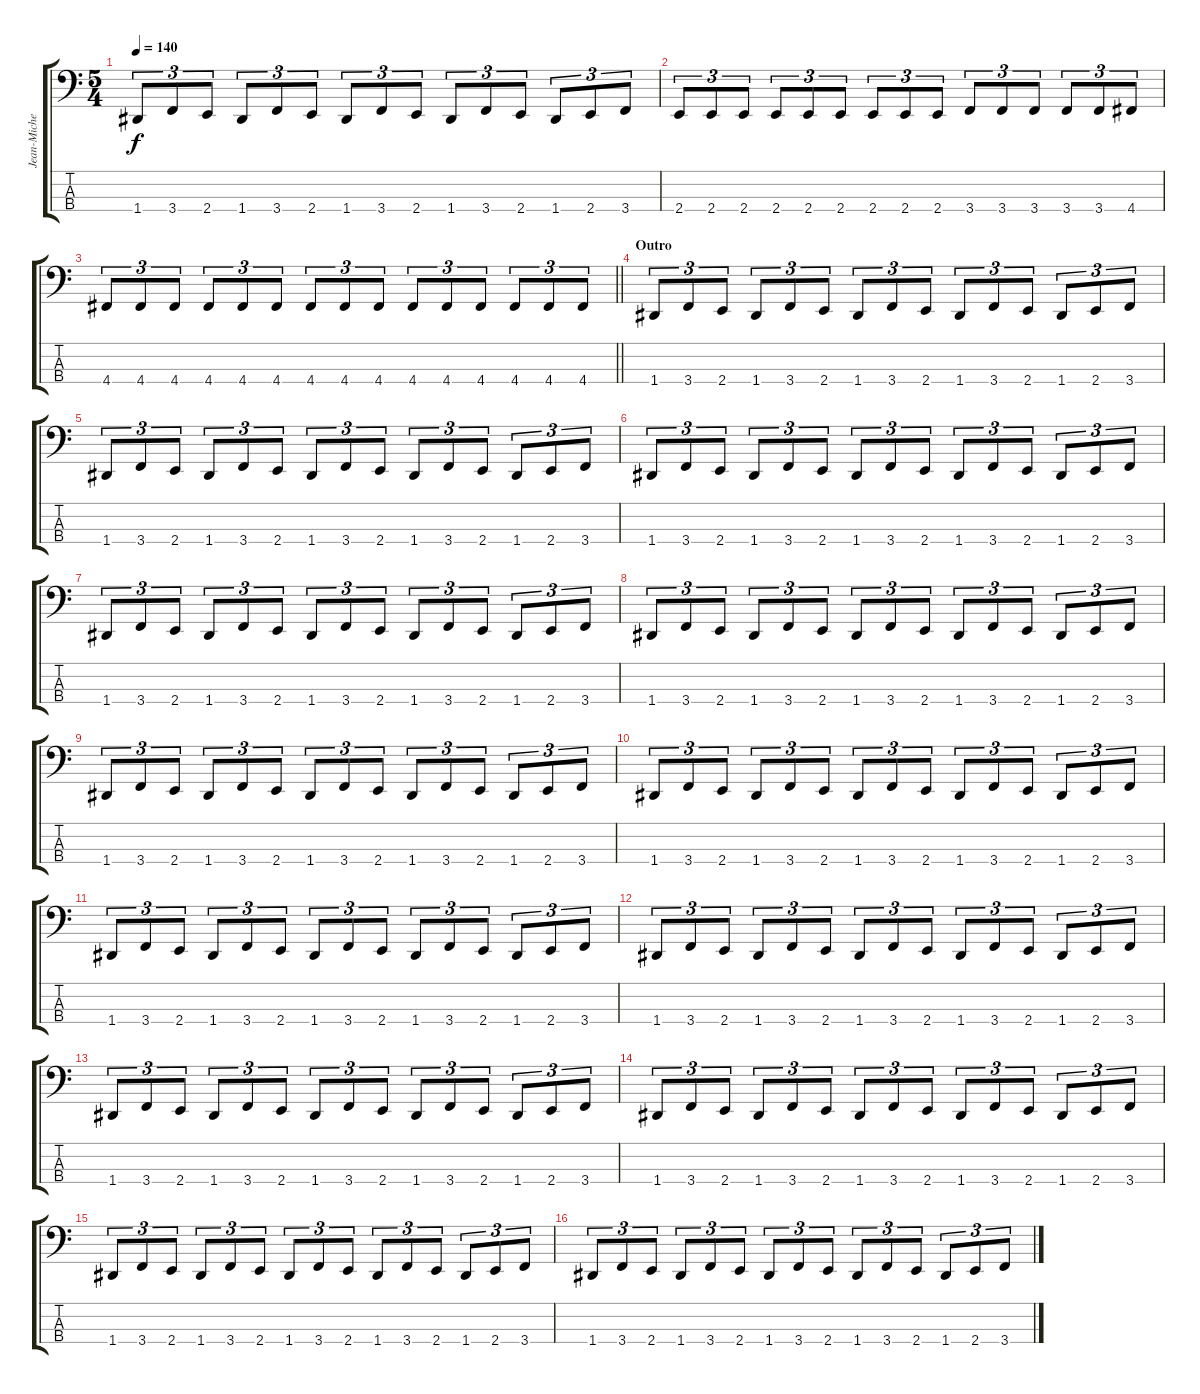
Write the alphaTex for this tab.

\track ("Jean-Michel Labadie" "Jean-Miche") {instrument electricbasspick}
\staff {score tabs}
\tuning (F2 C2 G1 D1) {hide}
\ts (5 4)
\tempo 140
\clef f4
\ks c
1.4.8{tu (3 2) dy f} 3.4.8{tu (3 2)} 2.4.8{tu (3 2)} 1.4.8{tu (3 2)} 3.4.8{tu (3 2)} 2.4.8{tu (3 2)} 1.4.8{tu (3 2)} 3.4.8{tu (3 2)} 2.4.8{tu (3 2)} 1.4.8{tu (3 2)} 3.4.8{tu (3 2)} 2.4.8{tu (3 2)} 1.4.8{tu (3 2)} 2.4.8{tu (3 2)} 3.4.8{tu (3 2)} |
2.4.8{tu (3 2)} 2.4.8{tu (3 2)} 2.4.8{tu (3 2)} 2.4.8{tu (3 2)} 2.4.8{tu (3 2)} 2.4.8{tu (3 2)} 2.4.8{tu (3 2)} 2.4.8{tu (3 2)} 2.4.8{tu (3 2)} 3.4.8{tu (3 2)} 3.4.8{tu (3 2)} 3.4.8{tu (3 2)} 3.4.8{tu (3 2)} 3.4.8{tu (3 2)} 4.4.8{tu (3 2)} |
\barLineRight lightlight
4.4.8{tu (3 2)} 4.4.8{tu (3 2)} 4.4.8{tu (3 2)} 4.4.8{tu (3 2)} 4.4.8{tu (3 2)} 4.4.8{tu (3 2)} 4.4.8{tu (3 2)} 4.4.8{tu (3 2)} 4.4.8{tu (3 2)} 4.4.8{tu (3 2)} 4.4.8{tu (3 2)} 4.4.8{tu (3 2)} 4.4.8{tu (3 2)} 4.4.8{tu (3 2)} 4.4.8{tu (3 2)} |
\section ("" "Outro")
1.4.8{tu (3 2)} 3.4.8{tu (3 2)} 2.4.8{tu (3 2)} 1.4.8{tu (3 2)} 3.4.8{tu (3 2)} 2.4.8{tu (3 2)} 1.4.8{tu (3 2)} 3.4.8{tu (3 2)} 2.4.8{tu (3 2)} 1.4.8{tu (3 2)} 3.4.8{tu (3 2)} 2.4.8{tu (3 2)} 1.4.8{tu (3 2)} 2.4.8{tu (3 2)} 3.4.8{tu (3 2)} |
1.4.8{tu (3 2)} 3.4.8{tu (3 2)} 2.4.8{tu (3 2)} 1.4.8{tu (3 2)} 3.4.8{tu (3 2)} 2.4.8{tu (3 2)} 1.4.8{tu (3 2)} 3.4.8{tu (3 2)} 2.4.8{tu (3 2)} 1.4.8{tu (3 2)} 3.4.8{tu (3 2)} 2.4.8{tu (3 2)} 1.4.8{tu (3 2)} 2.4.8{tu (3 2)} 3.4.8{tu (3 2)} |
1.4.8{tu (3 2)} 3.4.8{tu (3 2)} 2.4.8{tu (3 2)} 1.4.8{tu (3 2)} 3.4.8{tu (3 2)} 2.4.8{tu (3 2)} 1.4.8{tu (3 2)} 3.4.8{tu (3 2)} 2.4.8{tu (3 2)} 1.4.8{tu (3 2)} 3.4.8{tu (3 2)} 2.4.8{tu (3 2)} 1.4.8{tu (3 2)} 2.4.8{tu (3 2)} 3.4.8{tu (3 2)} |
1.4.8{tu (3 2)} 3.4.8{tu (3 2)} 2.4.8{tu (3 2)} 1.4.8{tu (3 2)} 3.4.8{tu (3 2)} 2.4.8{tu (3 2)} 1.4.8{tu (3 2)} 3.4.8{tu (3 2)} 2.4.8{tu (3 2)} 1.4.8{tu (3 2)} 3.4.8{tu (3 2)} 2.4.8{tu (3 2)} 1.4.8{tu (3 2)} 2.4.8{tu (3 2)} 3.4.8{tu (3 2)} |
1.4.8{tu (3 2)} 3.4.8{tu (3 2)} 2.4.8{tu (3 2)} 1.4.8{tu (3 2)} 3.4.8{tu (3 2)} 2.4.8{tu (3 2)} 1.4.8{tu (3 2)} 3.4.8{tu (3 2)} 2.4.8{tu (3 2)} 1.4.8{tu (3 2)} 3.4.8{tu (3 2)} 2.4.8{tu (3 2)} 1.4.8{tu (3 2)} 2.4.8{tu (3 2)} 3.4.8{tu (3 2)} |
1.4.8{tu (3 2)} 3.4.8{tu (3 2)} 2.4.8{tu (3 2)} 1.4.8{tu (3 2)} 3.4.8{tu (3 2)} 2.4.8{tu (3 2)} 1.4.8{tu (3 2)} 3.4.8{tu (3 2)} 2.4.8{tu (3 2)} 1.4.8{tu (3 2)} 3.4.8{tu (3 2)} 2.4.8{tu (3 2)} 1.4.8{tu (3 2)} 2.4.8{tu (3 2)} 3.4.8{tu (3 2)} |
1.4.8{tu (3 2)} 3.4.8{tu (3 2)} 2.4.8{tu (3 2)} 1.4.8{tu (3 2)} 3.4.8{tu (3 2)} 2.4.8{tu (3 2)} 1.4.8{tu (3 2)} 3.4.8{tu (3 2)} 2.4.8{tu (3 2)} 1.4.8{tu (3 2)} 3.4.8{tu (3 2)} 2.4.8{tu (3 2)} 1.4.8{tu (3 2)} 2.4.8{tu (3 2)} 3.4.8{tu (3 2)} |
1.4.8{tu (3 2)} 3.4.8{tu (3 2)} 2.4.8{tu (3 2)} 1.4.8{tu (3 2)} 3.4.8{tu (3 2)} 2.4.8{tu (3 2)} 1.4.8{tu (3 2)} 3.4.8{tu (3 2)} 2.4.8{tu (3 2)} 1.4.8{tu (3 2)} 3.4.8{tu (3 2)} 2.4.8{tu (3 2)} 1.4.8{tu (3 2)} 2.4.8{tu (3 2)} 3.4.8{tu (3 2)} |
1.4.8{tu (3 2)} 3.4.8{tu (3 2)} 2.4.8{tu (3 2)} 1.4.8{tu (3 2)} 3.4.8{tu (3 2)} 2.4.8{tu (3 2)} 1.4.8{tu (3 2)} 3.4.8{tu (3 2)} 2.4.8{tu (3 2)} 1.4.8{tu (3 2)} 3.4.8{tu (3 2)} 2.4.8{tu (3 2)} 1.4.8{tu (3 2)} 2.4.8{tu (3 2)} 3.4.8{tu (3 2)} |
1.4.8{tu (3 2)} 3.4.8{tu (3 2)} 2.4.8{tu (3 2)} 1.4.8{tu (3 2)} 3.4.8{tu (3 2)} 2.4.8{tu (3 2)} 1.4.8{tu (3 2)} 3.4.8{tu (3 2)} 2.4.8{tu (3 2)} 1.4.8{tu (3 2)} 3.4.8{tu (3 2)} 2.4.8{tu (3 2)} 1.4.8{tu (3 2)} 2.4.8{tu (3 2)} 3.4.8{tu (3 2)} |
1.4.8{tu (3 2)} 3.4.8{tu (3 2)} 2.4.8{tu (3 2)} 1.4.8{tu (3 2)} 3.4.8{tu (3 2)} 2.4.8{tu (3 2)} 1.4.8{tu (3 2)} 3.4.8{tu (3 2)} 2.4.8{tu (3 2)} 1.4.8{tu (3 2)} 3.4.8{tu (3 2)} 2.4.8{tu (3 2)} 1.4.8{tu (3 2)} 2.4.8{tu (3 2)} 3.4.8{tu (3 2)} |
1.4.8{tu (3 2)} 3.4.8{tu (3 2)} 2.4.8{tu (3 2)} 1.4.8{tu (3 2)} 3.4.8{tu (3 2)} 2.4.8{tu (3 2)} 1.4.8{tu (3 2)} 3.4.8{tu (3 2)} 2.4.8{tu (3 2)} 1.4.8{tu (3 2)} 3.4.8{tu (3 2)} 2.4.8{tu (3 2)} 1.4.8{tu (3 2)} 2.4.8{tu (3 2)} 3.4.8{tu (3 2)} |
1.4.8{tu (3 2)} 3.4.8{tu (3 2)} 2.4.8{tu (3 2)} 1.4.8{tu (3 2)} 3.4.8{tu (3 2)} 2.4.8{tu (3 2)} 1.4.8{tu (3 2)} 3.4.8{tu (3 2)} 2.4.8{tu (3 2)} 1.4.8{tu (3 2)} 3.4.8{tu (3 2)} 2.4.8{tu (3 2)} 1.4.8{tu (3 2)} 2.4.8{tu (3 2)} 3.4.8{tu (3 2)}
